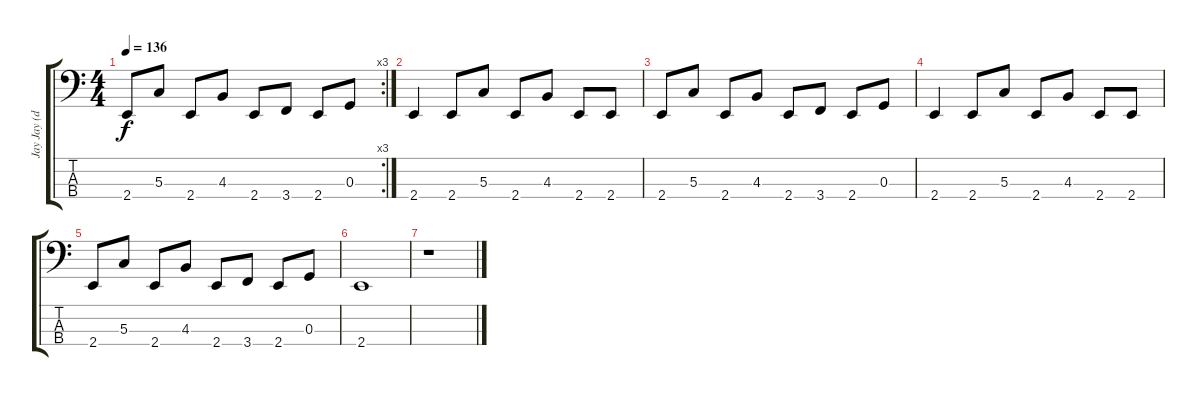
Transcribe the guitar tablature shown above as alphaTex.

\track ("Jay Jay (distortion)" "Jay Jay (d") {instrument electricbasspick}
\staff {score tabs}
\tuning (F2 C2 G1 D1) {hide}
\rc 3
\ts (4 4)
\tempo 136
\clef f4
\ks c
2.4.8{dy f} 5.3.8 2.4.8 4.3.8 2.4.8 3.4.8 2.4.8 0.3.8 |
2.4.4 2.4.8 5.3.8 2.4.8 4.3.8 2.4.8 2.4.8 |
2.4.8 5.3.8 2.4.8 4.3.8 2.4.8 3.4.8 2.4.8 0.3.8 |
2.4.4 2.4.8 5.3.8 2.4.8 4.3.8 2.4.8 2.4.8 |
2.4.8 5.3.8 2.4.8 4.3.8 2.4.8 3.4.8 2.4.8 0.3.8 |
2.4.1 |
r.1
